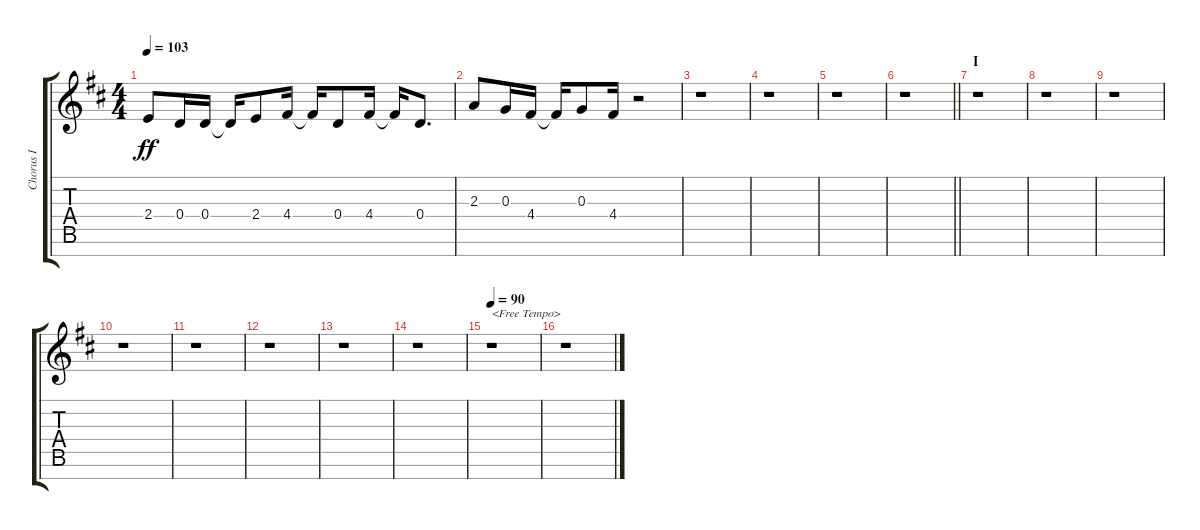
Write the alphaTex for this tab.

\track ("Chorus I" "Chorus I") {instrument voiceoohs}
\staff {score tabs}
\tuning (E5 B4 G4 D4 A3 E3 B2) {hide}
\ts (4 4)
\tempo 103
\clef g2
\ks d
2.4.8{dy ff} 0.4.16 0.4.16 0.4{t}.16 2.4.8 4.4.16 4.4{t}.16 0.4.8 4.4.16 4.4{t}.16 0.4.8{d} |
2.3.8 0.3.16 4.4.16 4.4{t}.16 0.3.8 4.4.16 r.2 |
r.1 |
r.1 |
r.1 |
\barLineRight lightlight
r.1 |
\section ("" "I")
r.1 |
r.1 |
r.1 |
r.1 |
r.1 |
r.1 |
r.1 |
r.1 |
\tempo 90
r.1{txt "<Free Tempo>"} |
r.1
